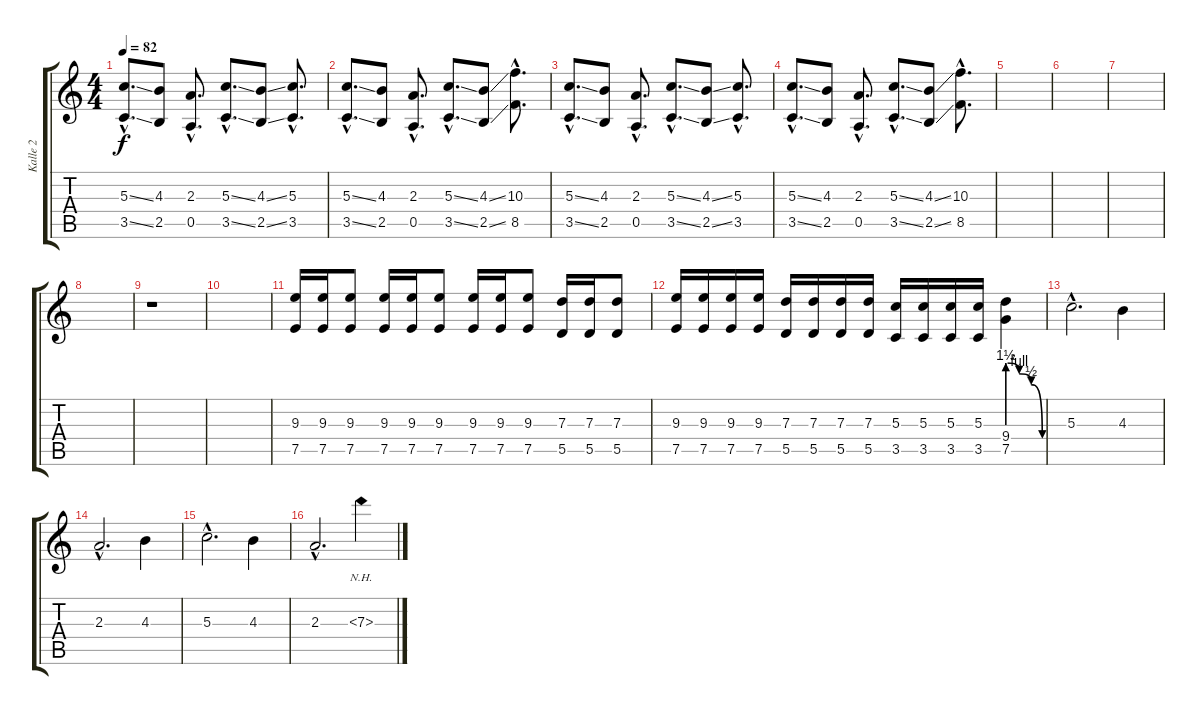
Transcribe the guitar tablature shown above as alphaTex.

\track ("Kalle 2" "Kalle 2") {instrument overdrivenguitar}
\staff {score tabs}
\tuning (E4 B3 G3 D3 A2 E2) {hide}
\ts (4 4)
\tempo 82
\clef g2
\ks c
(5.3{ss hac} 3.5{ss hac}).8{d dy f} (4.3 2.5).8 (2.3{hac} 0.5{hac}).8{d} (5.3{ss hac} 3.5{ss hac}).8{d} (4.3{ss} 2.5{ss}).8 (5.3{hac} 3.5{hac}).8{d} |
(5.3{ss hac} 3.5{ss hac}).8{d} (4.3 2.5).8 (2.3{hac} 0.5{hac}).8{d} (5.3{ss hac} 3.5{ss hac}).8{d} (4.3{ss} 2.5{ss}).8 (10.3{hac} 8.5{hac}).8{d} |
(5.3{ss hac} 3.5{ss hac}).8{d} (4.3 2.5).8 (2.3{hac} 0.5{hac}).8{d} (5.3{ss hac} 3.5{ss hac}).8{d} (4.3{ss} 2.5{ss}).8 (5.3{hac} 3.5{hac}).8{d} |
(5.3{ss hac} 3.5{ss hac}).8{d} (4.3 2.5).8 (2.3{hac} 0.5{hac}).8{d} (5.3{ss hac} 3.5{ss hac}).8{d} (4.3{ss} 2.5{ss}).8 (10.3{hac} 8.5{hac}).8{d} |
|
|
|
|
r.1{volume 0} |
|
(9.3 7.5).16{volume 11 balance 16 instrument distortionguitar} (9.3 7.5).16 (9.3 7.5).8 (9.3 7.5).16 (9.3 7.5).16 (9.3 7.5).8 (9.3 7.5).16 (9.3 7.5).16 (9.3 7.5).8 (7.3 5.5).16 (7.3 5.5).16 (7.3 5.5).8 |
(9.3 7.5).16{volume 11 balance 12 instrument distortionguitar} (9.3 7.5).16 (9.3 7.5).16 (9.3 7.5).16 (7.3 5.5).16 (7.3 5.5).16 (7.3 5.5).16 (7.3 5.5).16 (5.3 3.5).16 (5.3 3.5).16 (5.3 3.5).16 (5.3 3.5).16 (9.4{be (custom 0 6 20 4 41 2 60 0)} 7.5{be (custom 0 6 20 4 40 2 60 0)}).4 |
5.3{hac}.2{d volume 16 balance 13} 4.3.4 |
2.3{hac}.2{d} 4.3.4 |
5.3{hac}.2{d} 4.3.4 |
2.3{hac}.2{d} 7.3{nh}.4
